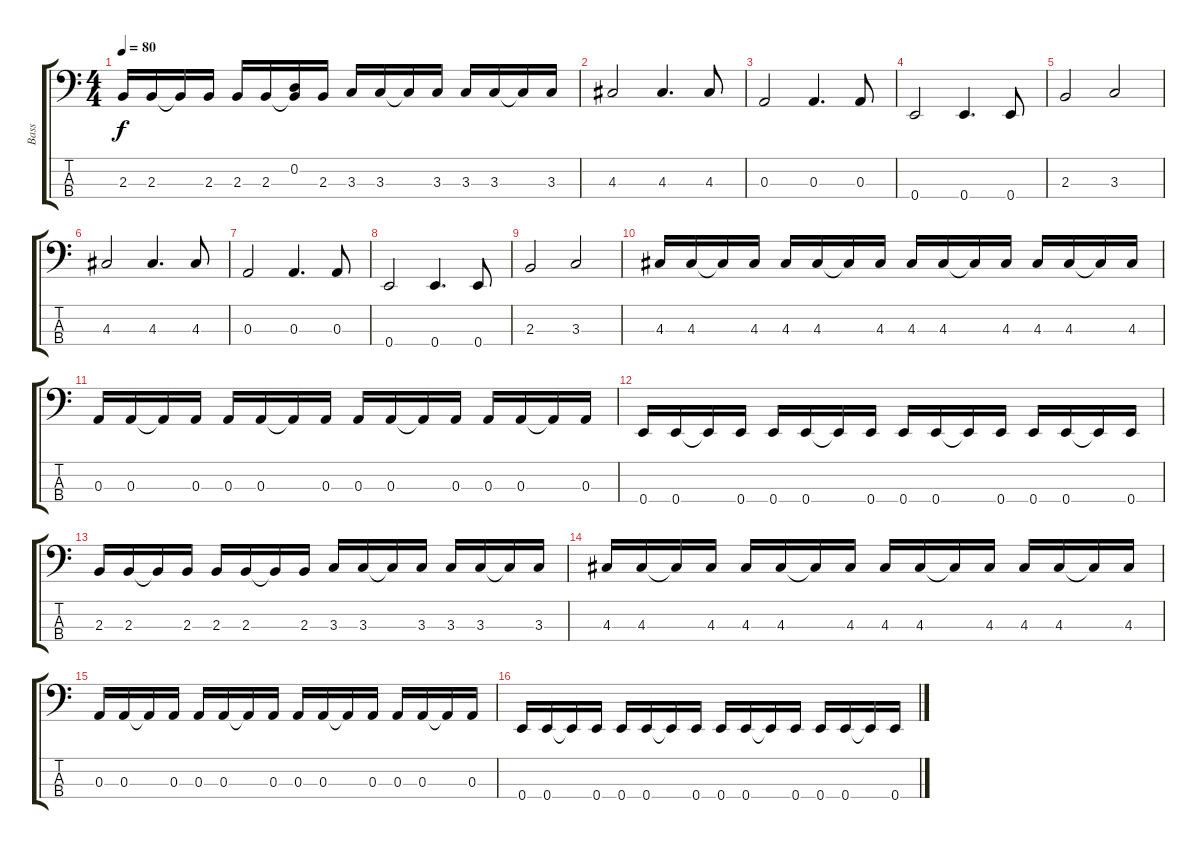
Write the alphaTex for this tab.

\track ("Bass" "Bass") {instrument electricbassfinger}
\staff {score tabs}
\tuning (G2 D2 A1 E1) {hide}
\ts (4 4)
\tempo 80
\clef f4
\ks c
2.3.16{dy f} 2.3.16 2.3{t}.16 2.3.16 2.3.16 2.3.16 (0.2 2.3{t}).16 2.3.16 3.3.16 3.3.16 3.3{t}.16 3.3.16 3.3.16 3.3.16 3.3{t}.16 3.3.16 |
4.3.2 4.3.4{d} 4.3.8 |
0.3.2 0.3.4{d} 0.3.8 |
0.4.2 0.4.4{d} 0.4.8 |
2.3.2 3.3.2 |
4.3.2 4.3.4{d} 4.3.8 |
0.3.2 0.3.4{d} 0.3.8 |
0.4.2 0.4.4{d} 0.4.8 |
2.3.2 3.3.2 |
4.3.16 4.3.16 4.3{t}.16 4.3.16 4.3.16 4.3.16 4.3{t}.16 4.3.16 4.3.16 4.3.16 4.3{t}.16 4.3.16 4.3.16 4.3.16 4.3{t}.16 4.3.16 |
0.3.16 0.3.16 0.3{t}.16 0.3.16 0.3.16 0.3.16 0.3{t}.16 0.3.16 0.3.16 0.3.16 0.3{t}.16 0.3.16 0.3.16 0.3.16 0.3{t}.16 0.3.16 |
0.4.16 0.4.16 0.4{t}.16 0.4.16 0.4.16 0.4.16 0.4{t}.16 0.4.16 0.4.16 0.4.16 0.4{t}.16 0.4.16 0.4.16 0.4.16 0.4{t}.16 0.4.16 |
2.3.16 2.3.16 2.3{t}.16 2.3.16 2.3.16 2.3.16 2.3{t}.16 2.3.16 3.3.16 3.3.16 3.3{t}.16 3.3.16 3.3.16 3.3.16 3.3{t}.16 3.3.16 |
4.3.16 4.3.16 4.3{t}.16 4.3.16 4.3.16 4.3.16 4.3{t}.16 4.3.16 4.3.16 4.3.16 4.3{t}.16 4.3.16 4.3.16 4.3.16 4.3{t}.16 4.3.16 |
0.3.16 0.3.16 0.3{t}.16 0.3.16 0.3.16 0.3.16 0.3{t}.16 0.3.16 0.3.16 0.3.16 0.3{t}.16 0.3.16 0.3.16 0.3.16 0.3{t}.16 0.3.16 |
0.4.16 0.4.16 0.4{t}.16 0.4.16 0.4.16 0.4.16 0.4{t}.16 0.4.16 0.4.16 0.4.16 0.4{t}.16 0.4.16 0.4.16 0.4.16 0.4{t}.16 0.4.16
